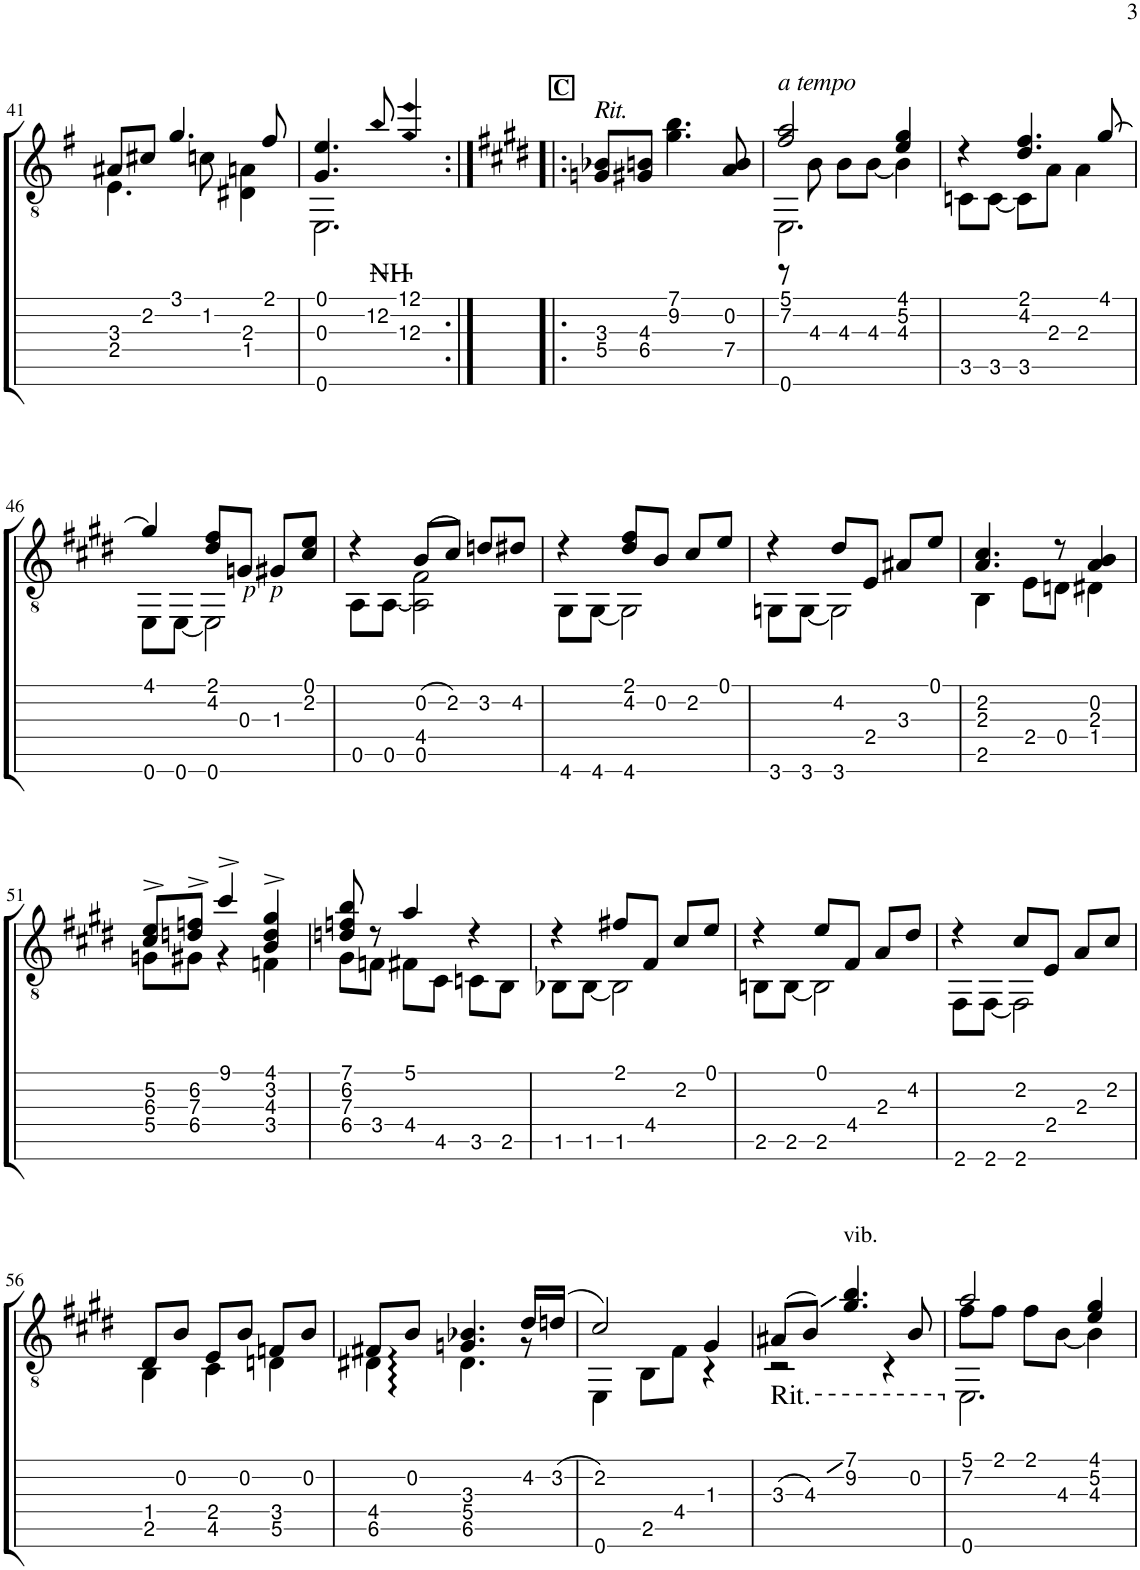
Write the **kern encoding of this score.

**kern	**kern
*part1	*part1
*staff2	*staff1
*I"Guitar	*
*I'Guit.	*
!!LO:PB:g=z
*	*clefGv2
*k[f#]	*k[f#]
*M3/4	*M3/4
=41	=41
*^	*^
8A#L	4.E	8A#X/L	4.E\
8c#J	.	8c#X/J	.
4.g	.	4.g/	.
.	8c	.	8cn\
.	4D# 4A	.	4D#X\ 4An\
8f#	.	8f#/	.
=42	=42	=42	=42
4.G 4.e	2.EE	4.G/ 4.e/	2.EE\
!LO:TX:a:t=NH	!	!	!
8b	.	8b/	.
4g 4ee	.	4g/ 4ee/	.
*v	*v	*	*
*	*v	*v
=43:|!|:	=43:|!|:
*k[f#c#g#d#]	*k[f#c#g#d#]
!	!LO:TX:a:B:t=C
!	!LO:TX:a:i:t=Rit.
8G\ 8B-\L	8Gn/ 8B-X/L
8G#\ 8B\J	8G#X/ 8Bn/J
4.g# 4.b	4.g#\ 4.b\
8A 8B	8A/ 8B/
=44	=44
*^	*^
*	*^	*	*^
!	!	!	!LO:TX:a:i:t=a tempo	!	!
2f# 2a	2.EE	8r	2f#/ 2a/	2.EE\	8r
.	.	8B	.	.	8B\
.	.	8BL	.	.	8B\L
.	.	[8BJ	.	.	[8B\J
4e 4g#	.	4B]	4e/ 4g#/	.	4B\]
*	*v	*v	*	*	*
*	*	*	*v	*v
=45	=45	=45	=45
4r	8CL	4r	8Cn\L
.	[8CJ	.	[8C\J
4.d# 4.f#	8CL]	4.d#/ 4.f#/	8C\L]
.	8AJ	.	8A\J
.	4A	.	4A\
[8g#	.	[8g#/	.
!!LO:LB:g=z	!!
=46	=46	=46	=46
4g#]	8EEL	4g#/]	8EE\L
.	[8EEJ	.	[8EE\J
8d#\ 8f#\L	2EE]	8d#/ 8f#/L	2EE\]
8GJ	.	8Gn/J	.
8G#L	.	8G#X/L	.
8c#\ 8e\J	.	8c#/ 8e/J	.
=47	=47	=47	=47
4r	8AAL	4r	8AA\L
.	[8AAJ	.	[8AA\J
8BL	2AA] 2F#	(8B/L	2AA\] 2F#\
8c#J	.	8c#/J)	.
8dL	.	8dn/L	.
8d#J	.	8d#X/J	.
=48	=48	=48	=48
4r	8GG#L	4r	8GG#\L
.	[8GG#J	.	[8GG#\J
8d#\ 8f#\L	2GG#]	8d#/ 8f#/L	2GG#\]
8BJ	.	8B/J	.
8c#L	.	8c#/L	.
8eJ	.	8e/J	.
=49	=49	=49	=49
4r	8GGL	4r	8GGn\L
.	[8GGJ	.	[8GG\J
8d#L	2GG]	8d#/L	2GG\]
8EJ	.	8E/J	.
8A#L	.	8A#X/L	.
8eJ	.	8e/J	.
=50	=50	=50	=50
4.A 4.c#	4BB	4.A/ 4.c#/	4BB\
.	8EL	.	8E\L
8r	8DJ	8r	8Dn\J
4A 4B	4D#	4A/ 4B/	4D#X\
!!LO:LB:g=z	!!
=51	=51	=51	=51
8c#^\ 8e^\L	8GL	8c#/^ 8e/^L	8Gn\L
8d^\ 8f^\J	8G#J	8dn/^ 8fn/^J	8G#X\J
4cc#^	4r	4cc#^/	4r
4B^ 4d^ 4g#^	4F	4B/^ 4d/^ 4g#/^	4Fn\
=52	=52	=52	=52
8d 8f 8b	8G#L	8dn/ 8fn/ 8b/	8G#\L
8r	8FJ	8r	8Fn\J
4a	8F#L	4a/	8F#X\L
.	8C#J	.	8C#\J
4r	8CL	4r	8Cn\L
.	8BBJ	.	8BB\J
=53	=53	=53	=53
4r	8BB-L	4r	8BB-X\L
.	[8BB-J	.	[8BB-\J
8f#XL	2BB-]	8f#X/L	2BB-\]
8F#J	.	8F#/J	.
8c#L	.	8c#/L	.
8eJ	.	8e/J	.
=54	=54	=54	=54
4r	8BBnL	4r	8BBn\L
.	[8BBJ	.	[8BB\J
8eL	2BB]	8e/L	2BB\]
8F#J	.	8F#/J	.
8AL	.	8A/L	.
8d#J	.	8d#/J	.
=55	=55	=55	=55
4r	8FF#L	4r	8FF#\L
.	[8FF#J	.	[8FF#\J
8c#L	2FF#]	8c#/L	2FF#\]
8EJ	.	8E/J	.
8AL	.	8A/L	.
8c#J	.	8c#/J	.
!!LO:LB:g=z	!!
=56	=56	=56	=56
8D#L	4BB	8D#/L	4BB\
8BJ	.	8B/J	.
8EL	4C#	8E/L	4C#\
8BJ	.	8B/J	.
8FL	4D	8Fn/L	4Dn\
8BJ	.	8B/J	.
=57	=57	=57	=57
8F#XL	4D#X	8F#X/L	4D#X\
8BJ	.	8B/J	.
4.G: 4.B-:	4.D#	4.Gn/: 4.B-X/:	4.D#\
16d#LL	8r	16d#/LL	8r
16dJJ	.	(16dn/JJ	.
=58	=58	=58	=58
2c#	4EE	2c#/)	4EE\
.	8BBL	.	8BB\L
.	8F#J	.	8F#\J
4G#	4r	4G#/	4r
=59	=59	=59	=59
!	!	!LO:TX:b:t=Rit.	!
8A#L	2r	(8A#X/L	2r
8BJ	.	8B/J)	.
!	!	!LO:TX:a:t=vib.	!
4.g# 4.b	.	4.g#/ 4.b/	.
.	4r	.	4r
8B	.	8B/	.
=60	=60	=60	=60
*	*^	*	*^
2a	2.EE	8f#L	2a/	2.EE\	8f#\L
.	.	8f#J	.	.	8f#\J
.	.	8f#L	.	.	8f#\L
.	.	[8BJ	.	.	[8B\J
4e 4g#	.	4B]	4e/ 4g#/	.	4B\]
*v	*v	*v	*	*	*
*	*v	*v	*v
=	=
*-	*-
